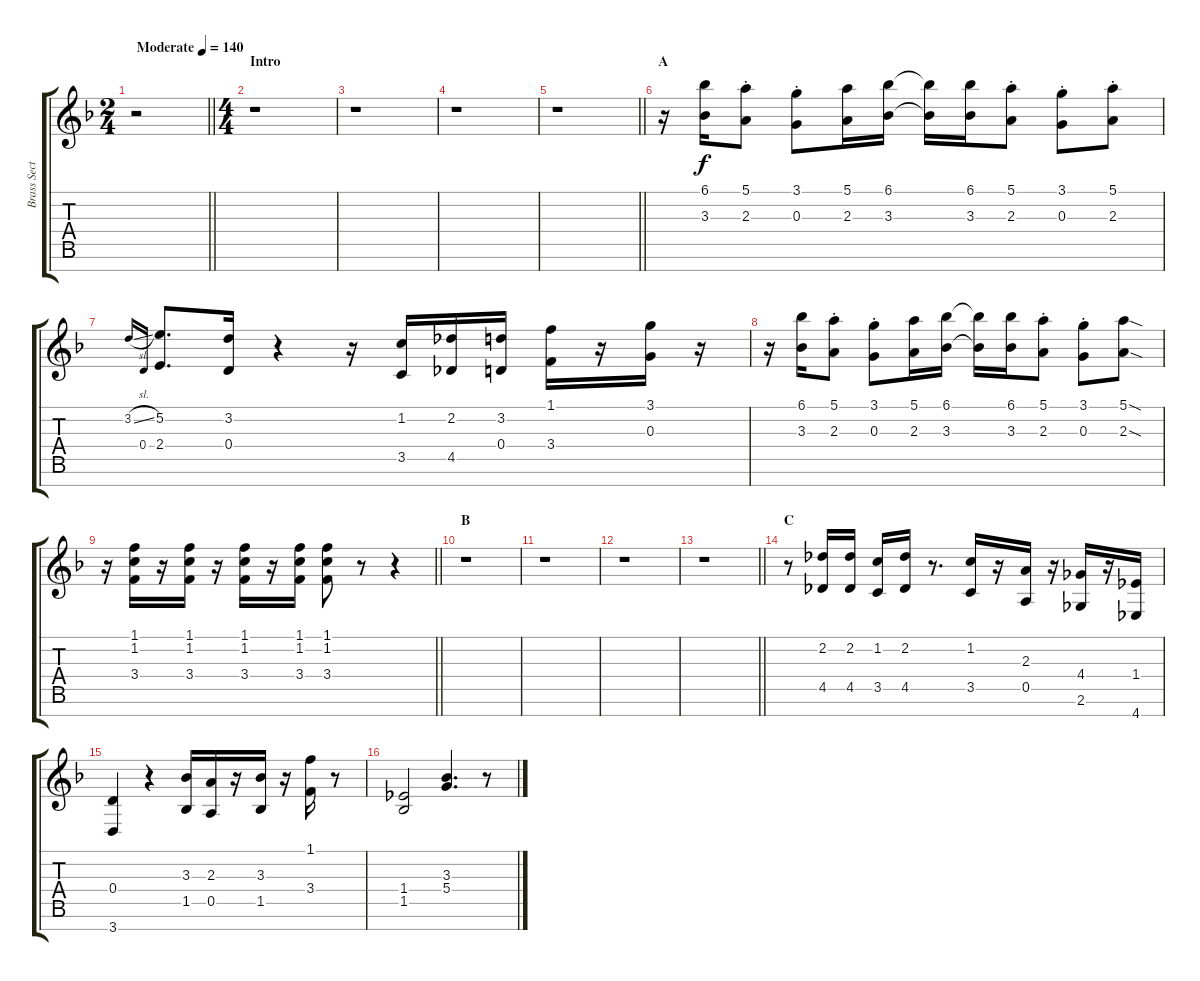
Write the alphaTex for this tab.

\track ("Brass Section" "Brass Sect") {instrument brasssection}
\staff {score tabs}
\tuning (E5 B4 G4 D4 A3 E3 B2) {hide}
\ts (2 4)
\tempo (140 "Moderate")
\clef g2
\barLineRight lightlight
\ks f
r.2{dy f instrument brasssection} |
\ts (4 4)
\section ("" "Intro")
r.1 |
r.1 |
r.1 |
\barLineRight lightlight
r.1 |
\section ("" "A")
r.16 (6.1 3.3).16 (5.1{st} 2.3{st}).8 (3.1{st} 0.3{st}).8 (5.1 2.3).16 (6.1 3.3).16 (6.1{t} 3.3{t}).16 (6.1 3.3).16 (5.1{st} 2.3{st}).8 (3.1{st} 0.3{st}).8 (5.1{st} 2.3{st}).8 |
3.2{sl}.16{gr onbeat} 0.4.16{gr onbeat} (5.2 2.4).8{d} (3.2 0.4).16 r.4 r.16 (1.2 3.5).16 (2.2 4.5).16 (3.2 0.4).16 (1.1 3.4).16 r.16 (3.1 0.3).16 r.16 |
r.16 (6.1 3.3).16 (5.1{st} 2.3{st}).8 (3.1{st} 0.3{st}).8 (5.1 2.3).16 (6.1 3.3).16 (6.1{t} 3.3{t}).16 (6.1 3.3).16 (5.1{st} 2.3{st}).8 (3.1{st} 0.3{st}).8 (5.1{sod} 2.3{sod}).8 |
\barLineRight lightlight
r.16 (1.1 1.2 3.4).16 r.16 (1.1 1.2 3.4).16 r.16 (1.1 1.2 3.4).16 r.16 (1.1 1.2 3.4).16 (1.1 1.2 3.4).8 r.8 r.4 |
\section ("" "B")
r.1 |
r.1 |
r.1 |
\barLineRight lightlight
r.1 |
\section ("" "C")
r.8 (2.2 4.5).16 (2.2 4.5).16 (1.2 3.5).16 (2.2 4.5).16 r.8{d} (1.2 3.5).16 r.16 (2.3 0.5).16 r.16 (4.4 2.6).16 r.16 (1.4 4.7).16 |
(0.4 3.7).4 r.4 (3.3 1.5).16 (2.3 0.5).16 r.16 (3.3 1.5).16 r.16 (1.1 3.4).16 r.8 |
(1.4 1.5).2 (3.3 5.4).4{d} r.8
